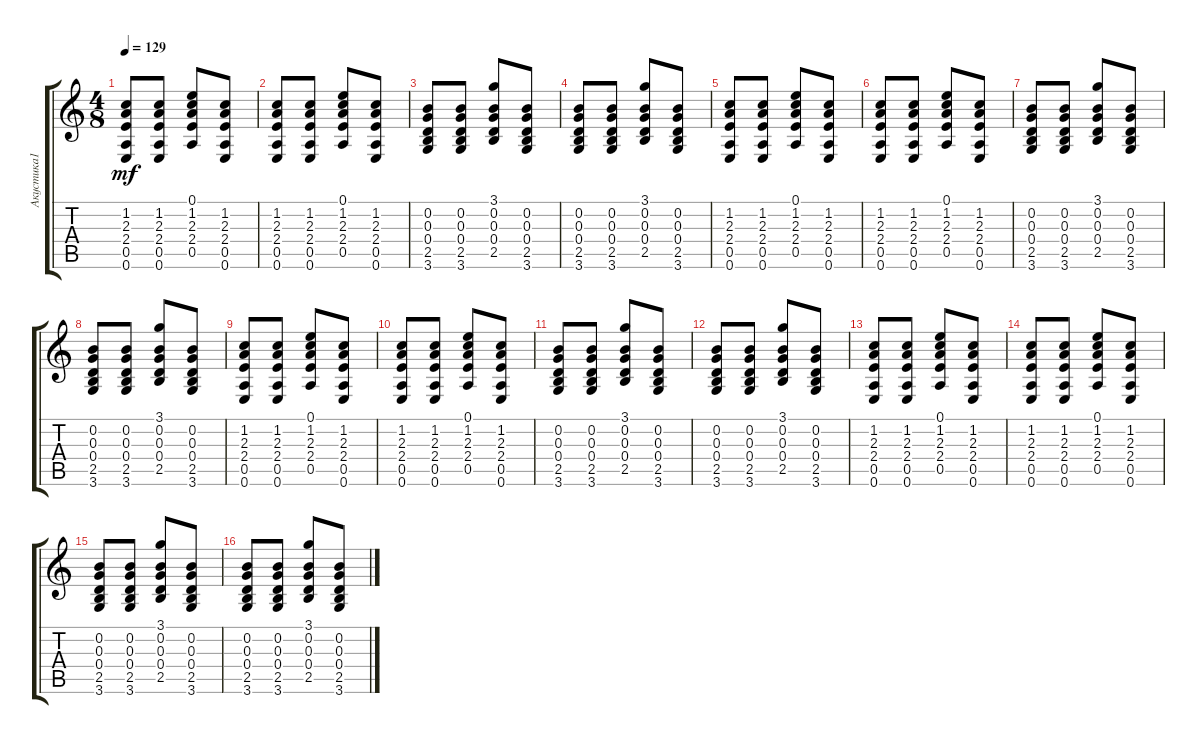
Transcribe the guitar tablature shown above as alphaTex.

\track ("Акустика1" "Акустика1") {instrument acousticguitarsteel}
\staff {score tabs}
\tuning (E4 B3 G3 D3 A2 E2) {hide}
\ts (4 8)
\tempo 129
\clef g2
\ks c
(1.2 2.3 2.4 0.5 0.6).8{dy mf} (1.2 2.3 2.4 0.5 0.6).8 (0.1 1.2 2.3 2.4 0.5).8 (1.2 2.3 2.4 0.5 0.6).8 |
(1.2 2.3 2.4 0.5 0.6).8 (1.2 2.3 2.4 0.5 0.6).8 (0.1 1.2 2.3 2.4 0.5).8 (1.2 2.3 2.4 0.5 0.6).8 |
(0.2 0.3 0.4 2.5 3.6).8 (0.2 0.3 0.4 2.5 3.6).8 (3.1 0.2 0.3 0.4 2.5).8 (0.2 0.3 0.4 2.5 3.6).8 |
(0.2 0.3 0.4 2.5 3.6).8 (0.2 0.3 0.4 2.5 3.6).8 (3.1 0.2 0.3 0.4 2.5).8 (0.2 0.3 0.4 2.5 3.6).8 |
(1.2 2.3 2.4 0.5 0.6).8 (1.2 2.3 2.4 0.5 0.6).8 (0.1 1.2 2.3 2.4 0.5).8 (1.2 2.3 2.4 0.5 0.6).8 |
(1.2 2.3 2.4 0.5 0.6).8 (1.2 2.3 2.4 0.5 0.6).8 (0.1 1.2 2.3 2.4 0.5).8 (1.2 2.3 2.4 0.5 0.6).8 |
(0.2 0.3 0.4 2.5 3.6).8 (0.2 0.3 0.4 2.5 3.6).8 (3.1 0.2 0.3 0.4 2.5).8 (0.2 0.3 0.4 2.5 3.6).8 |
(0.2 0.3 0.4 2.5 3.6).8 (0.2 0.3 0.4 2.5 3.6).8 (3.1 0.2 0.3 0.4 2.5).8 (0.2 0.3 0.4 2.5 3.6).8 |
(1.2 2.3 2.4 0.5 0.6).8 (1.2 2.3 2.4 0.5 0.6).8 (0.1 1.2 2.3 2.4 0.5).8 (1.2 2.3 2.4 0.5 0.6).8 |
(1.2 2.3 2.4 0.5 0.6).8 (1.2 2.3 2.4 0.5 0.6).8 (0.1 1.2 2.3 2.4 0.5).8 (1.2 2.3 2.4 0.5 0.6).8 |
(0.2 0.3 0.4 2.5 3.6).8 (0.2 0.3 0.4 2.5 3.6).8 (3.1 0.2 0.3 0.4 2.5).8 (0.2 0.3 0.4 2.5 3.6).8 |
(0.2 0.3 0.4 2.5 3.6).8 (0.2 0.3 0.4 2.5 3.6).8 (3.1 0.2 0.3 0.4 2.5).8 (0.2 0.3 0.4 2.5 3.6).8 |
(1.2 2.3 2.4 0.5 0.6).8 (1.2 2.3 2.4 0.5 0.6).8 (0.1 1.2 2.3 2.4 0.5).8 (1.2 2.3 2.4 0.5 0.6).8 |
(1.2 2.3 2.4 0.5 0.6).8 (1.2 2.3 2.4 0.5 0.6).8 (0.1 1.2 2.3 2.4 0.5).8 (1.2 2.3 2.4 0.5 0.6).8 |
(0.2 0.3 0.4 2.5 3.6).8 (0.2 0.3 0.4 2.5 3.6).8 (3.1 0.2 0.3 0.4 2.5).8 (0.2 0.3 0.4 2.5 3.6).8 |
(0.2 0.3 0.4 2.5 3.6).8 (0.2 0.3 0.4 2.5 3.6).8 (3.1 0.2 0.3 0.4 2.5).8 (0.2 0.3 0.4 2.5 3.6).8
